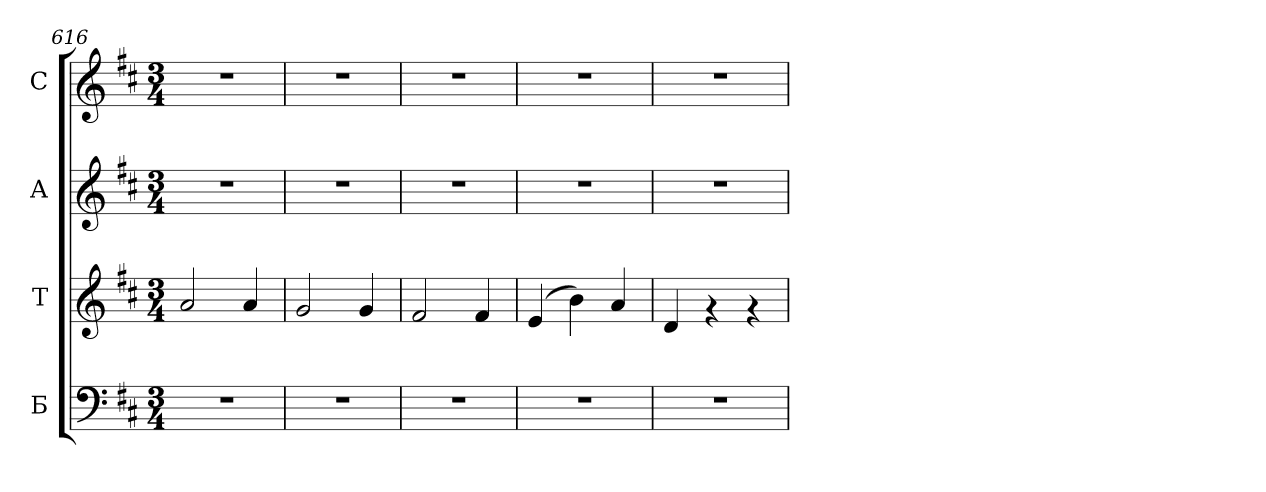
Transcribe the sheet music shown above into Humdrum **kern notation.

**kern	**kern	**kern	**kern
*part4	*part3	*part2	*part1
*staff4	*staff3	*staff2	*staff1
*I"Б	*I"Т	*I"А	*I"С
*clefF4	*clefG2	*clefG2	*clefG2
*k[f#c#]	*k[f#c#]	*k[f#c#]	*k[f#c#]
*D:	*D:	*D:	*D:
*M3/4	*M3/4	*M3/4	*M3/4
=616	=616	=616	=616
2.r	2a/	2.r	2.r
.	4a/	.	.
=617	=617	=617	=617
2.r	2g/	2.r	2.r
.	4g/	.	.
=618	=618	=618	=618
2.r	2f#/	2.r	2.r
.	4f#/	.	.
=619	=619	=619	=619
2.r	(4e/	2.r	2.r
.	4b\)	.	.
.	4a/	.	.
=620	=620	=620	=620
2.r	4d/	2.r	2.r
.	4rf	.	.
.	4rf	.	.
=	=	=	=
*-	*-	*-	*-
